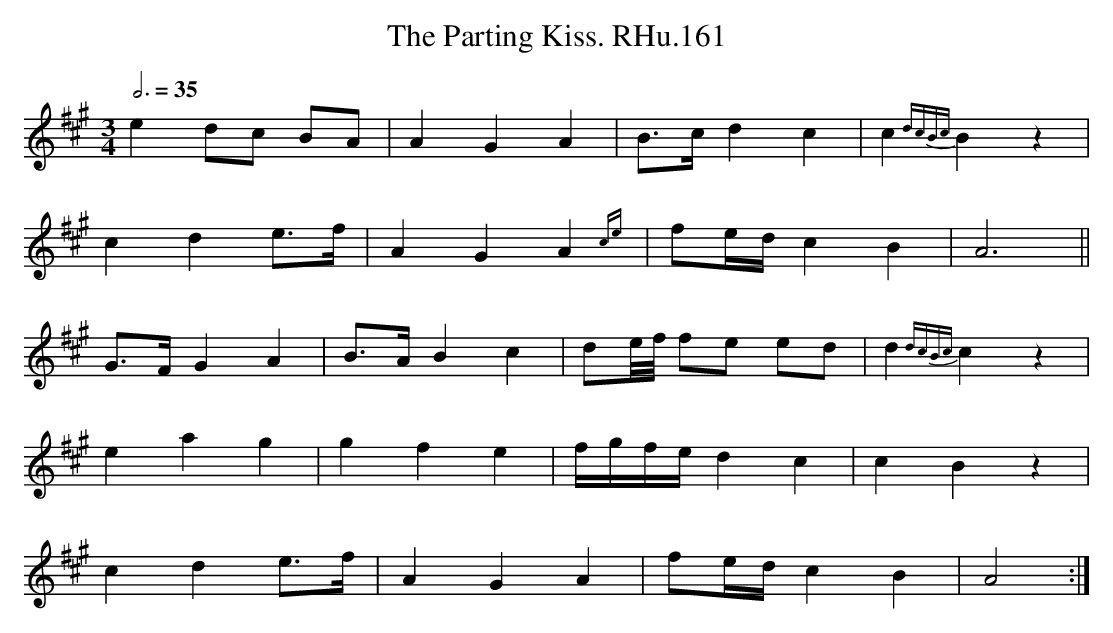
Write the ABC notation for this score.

X:1
T:Parting Kiss. RHu.161, The
M:3/4
L:1/8
Q:3/4=35
K:A
e2dc BA|A2G2A2|B>c d2c2|c2{dcBc}B2z2|
c2d2 e>f|A2G2 A2{ce}|fe/d/ c2B2|A6||
G>F G2A2|B>A B2c2|de/4f/4 fe ed|d2{dcBc}c2z2|
e2a2g2|g2f2e2|f/g/f/e/d2c2|c2B2z2|
c2d2 e>f|A2G2A2|fe/d/ c2B2|A4:|
